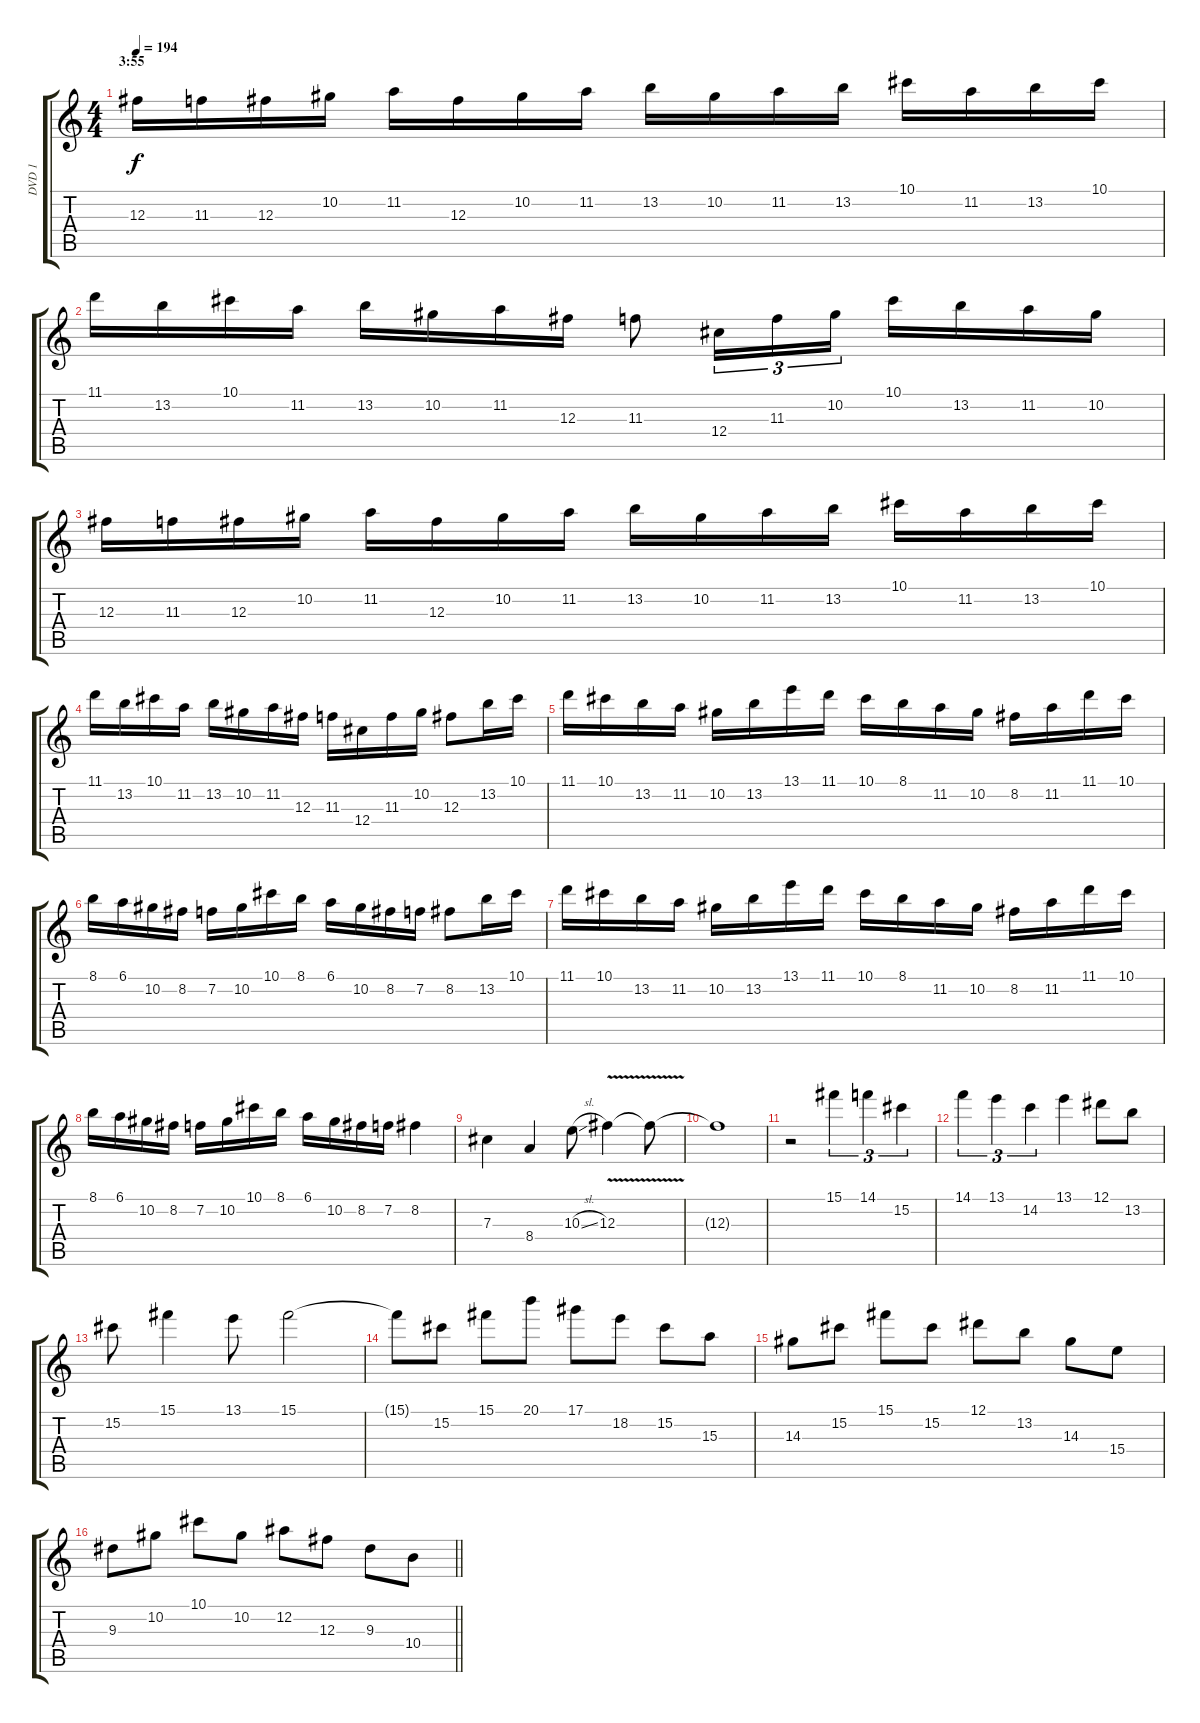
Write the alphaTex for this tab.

\track ("DVD 1" "DVD 1") {mute instrument overdrivenguitar}
\staff {score tabs}
\tuning (Eb4 Bb3 Gb3 Db3 Ab2 Eb2) {hide}
\ts (4 4)
\section ("" "3:55")
\tempo 194
\clef g2
\ks c
12.3.16{dy f} 11.3.16 12.3.16 10.2.16 11.2.16 12.3.16 10.2.16 11.2.16 13.2.16 10.2.16 11.2.16 13.2.16 10.1.16 11.2.16 13.2.16 10.1.16 |
11.1.16 13.2.16 10.1.16 11.2.16 13.2.16 10.2.16 11.2.16 12.3.16 11.3.8 12.4.16{tu (3 2)} 11.3.16{tu (3 2)} 10.2.16{tu (3 2)} 10.1.16 13.2.16 11.2.16 10.2.16 |
12.3.16 11.3.16 12.3.16 10.2.16 11.2.16 12.3.16 10.2.16 11.2.16 13.2.16 10.2.16 11.2.16 13.2.16 10.1.16 11.2.16 13.2.16 10.1.16 |
11.1.16 13.2.16 10.1.16 11.2.16 13.2.16 10.2.16 11.2.16 12.3.16 11.3.16 12.4.16 11.3.16 10.2.16 12.3.8 13.2.16 10.1.16 |
11.1.16 10.1.16 13.2.16 11.2.16 10.2.16 13.2.16 13.1.16 11.1.16 10.1.16 8.1.16 11.2.16 10.2.16 8.2.16 11.2.16 11.1.16 10.1.16 |
8.1.16 6.1.16 10.2.16 8.2.16 7.2.16 10.2.16 10.1.16 8.1.16 6.1.16 10.2.16 8.2.16 7.2.16 8.2.8 13.2.16 10.1.16 |
11.1.16 10.1.16 13.2.16 11.2.16 10.2.16 13.2.16 13.1.16 11.1.16 10.1.16 8.1.16 11.2.16 10.2.16 8.2.16 11.2.16 11.1.16 10.1.16 |
8.1.16 6.1.16 10.2.16 8.2.16 7.2.16 10.2.16 10.1.16 8.1.16 6.1.16 10.2.16 8.2.16 7.2.16 8.2.4 |
7.3.4 8.4.4 10.3{sl}.8 12.3{v}.4 12.3{t}.8 |
12.3{t}.1 |
r.2 15.1.4{tu (3 2)} 14.1.4{tu (3 2)} 15.2.4{tu (3 2)} |
14.1.4{tu (3 2)} 13.1.4{tu (3 2)} 14.2.4{tu (3 2)} 13.1.4 12.1.8 13.2.8 |
15.2.8 15.1.4 13.1.8 15.1.2 |
15.1{t}.8 15.2.8 15.1.8 20.1.8 17.1.8 18.2.8 15.2.8 15.3.8 |
14.3.8 15.2.8 15.1.8 15.2.8 12.1.8 13.2.8 14.3.8 15.4.8 |
\barLineRight lightlight
9.3.8 10.2.8 10.1.8 10.2.8 12.2.8 12.3.8 9.3.8 10.4.8
